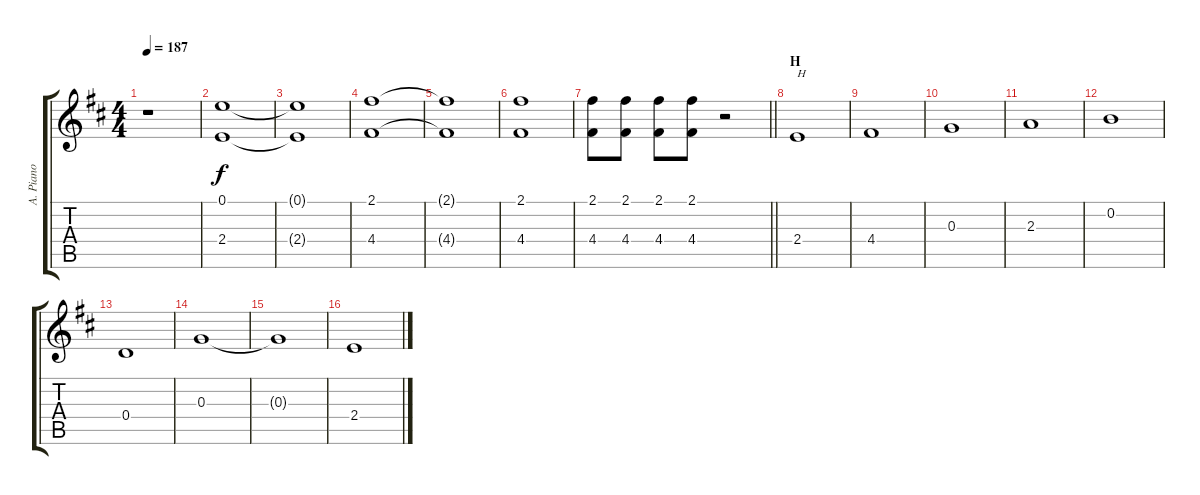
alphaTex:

\track ("A. Piano" "A. Piano") {instrument electricbasspick}
\staff {score tabs}
\tuning (E4 B3 G3 D3 A2 E2) {hide}
\ts (4 4)
\tempo 187
\clef g2
\ks d
r.1{dy f} |
(0.1 2.4).1 |
(0.1{t} 2.4{t}).1 |
(2.1 4.4).1 |
(2.1{t} 4.4{t}).1 |
(2.1 4.4).1 |
\barLineRight lightlight
(2.1 4.4).8 (2.1 4.4).8 (2.1 4.4).8 (2.1 4.4).8 r.2 |
\section ("" "H")
2.4.1{txt "H"} |
4.4.1 |
0.3.1 |
2.3.1 |
0.2.1 |
0.4.1 |
0.3.1 |
0.3{t}.1 |
2.4.1
